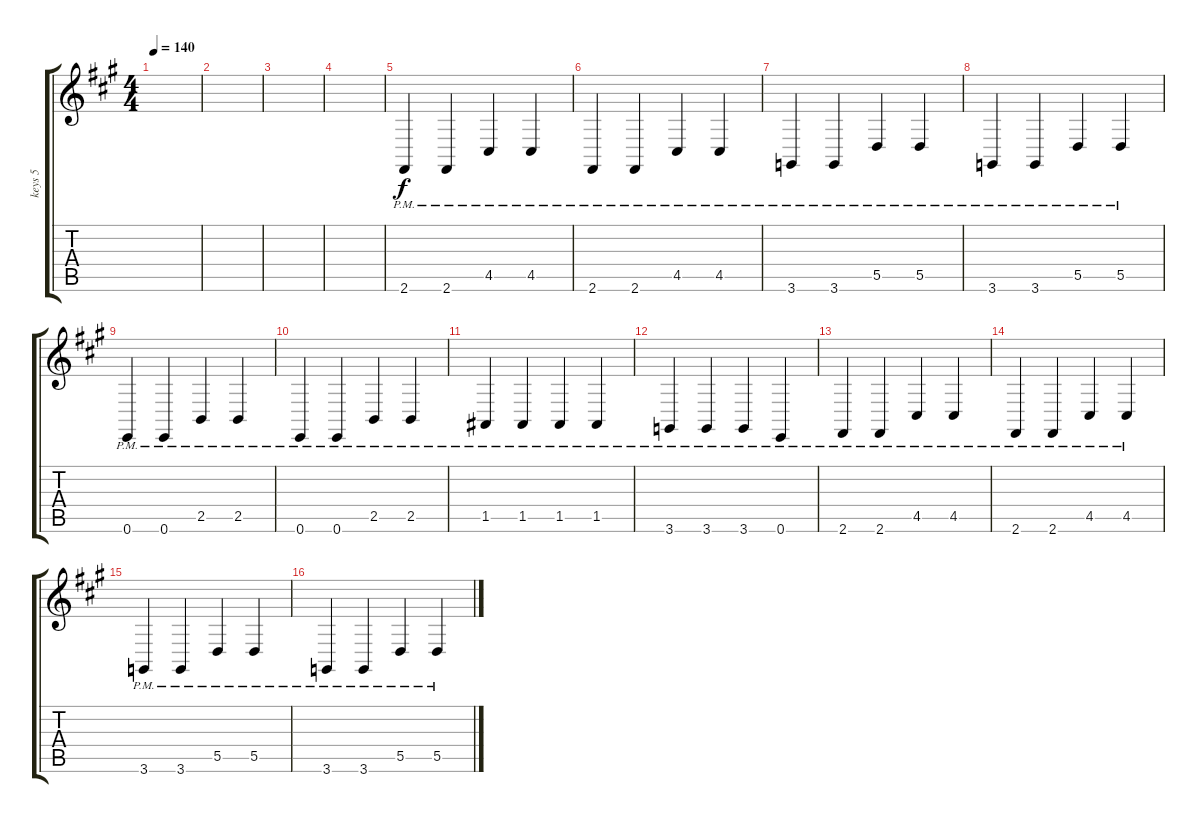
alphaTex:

\track ("keys 5" "keys 5") {instrument lead2sawtooth}
\staff {score tabs}
\tuning (E4 B3 G3 D3 A2 E2) {hide}
\ts (4 4)
\tempo 140
\clef g2
\ks f#minor
|
|
|
|
2.6{pm}.4{volume 16} 2.6{pm}.4 4.5{pm}.4 4.5{pm}.4 |
2.6{pm}.4 2.6{pm}.4 4.5{pm}.4 4.5{pm}.4 |
3.6{pm}.4 3.6{pm}.4 5.5{pm}.4 5.5{pm}.4 |
3.6{pm}.4 3.6{pm}.4 5.5{pm}.4 5.5{pm}.4 |
0.6{pm}.4 0.6{pm}.4 2.5{pm}.4 2.5{pm}.4 |
0.6{pm}.4 0.6{pm}.4 2.5{pm}.4 2.5{pm}.4 |
1.5{pm}.4 1.5{pm}.4 1.5{pm}.4 1.5{pm}.4 |
3.6{pm}.4 3.6{pm}.4 3.6{pm}.4 0.6{pm}.4 |
2.6{pm}.4 2.6{pm}.4 4.5{pm}.4 4.5{pm}.4 |
2.6{pm}.4 2.6{pm}.4 4.5{pm}.4 4.5{pm}.4 |
3.6{pm}.4 3.6{pm}.4 5.5{pm}.4 5.5{pm}.4 |
3.6{pm}.4 3.6{pm}.4 5.5{pm}.4 5.5{pm}.4
